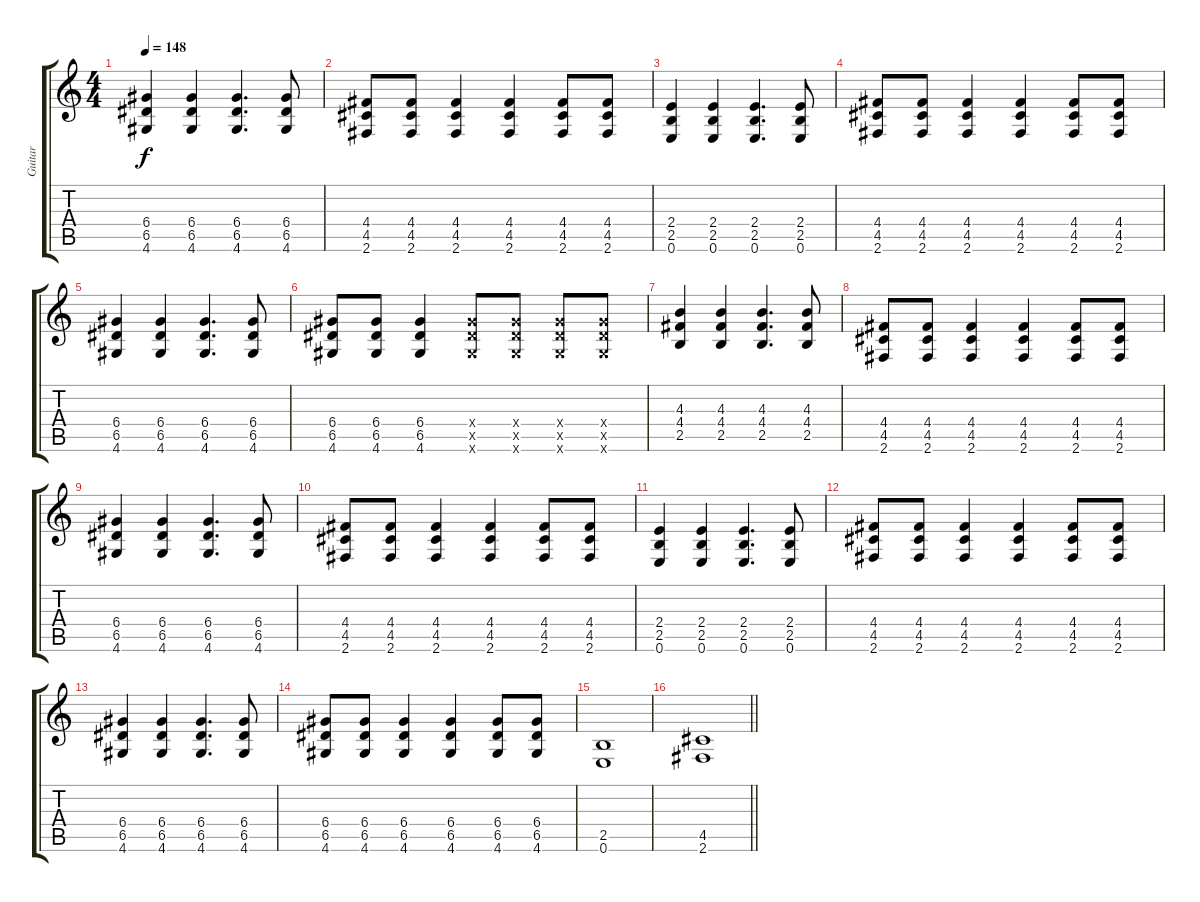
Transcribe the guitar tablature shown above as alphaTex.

\track ("Guitar" "Guitar") {instrument distortionguitar}
\staff {score tabs}
\tuning (E4 B3 G3 D3 A2 E2) {hide}
\ts (4 4)
\tempo 148
\clef g2
\ks c
(6.4 6.5 4.6).4{dy f} (6.4 6.5 4.6).4 (6.4 6.5 4.6).4{d} (6.4 6.5 4.6).8 |
(4.4 4.5 2.6).8 (4.4 4.5 2.6).8 (4.4 4.5 2.6).4 (4.4 4.5 2.6).4 (4.4 4.5 2.6).8 (4.4 4.5 2.6).8 |
(2.4 2.5 0.6).4 (2.4 2.5 0.6).4 (2.4 2.5 0.6).4{d} (2.4 2.5 0.6).8 |
(4.4 4.5 2.6).8 (4.4 4.5 2.6).8 (4.4 4.5 2.6).4 (4.4 4.5 2.6).4 (4.4 4.5 2.6).8 (4.4 4.5 2.6).8 |
(6.4 6.5 4.6).4 (6.4 6.5 4.6).4 (6.4 6.5 4.6).4{d} (6.4 6.5 4.6).8 |
(6.4 6.5 4.6).8 (6.4 6.5 4.6).8 (6.4 6.5 4.6).4 (6.4{x} 6.5{x} 4.6{x}).8 (6.4{x} 6.5{x} 4.6{x}).8 (6.4{x} 6.5{x} 4.6{x}).8 (6.4{x} 6.5{x} 4.6{x}).8 |
(4.3 4.4 2.5).4{volume 11 balance 8} (4.3 4.4 2.5).4 (4.3 4.4 2.5).4{d} (4.3 4.4 2.5).8 |
(4.4 4.5 2.6).8 (4.4 4.5 2.6).8 (4.4 4.5 2.6).4 (4.4 4.5 2.6).4 (4.4 4.5 2.6).8 (4.4 4.5 2.6).8 |
(6.4 6.5 4.6).4 (6.4 6.5 4.6).4 (6.4 6.5 4.6).4{d} (6.4 6.5 4.6).8 |
(4.4 4.5 2.6).8 (4.4 4.5 2.6).8 (4.4 4.5 2.6).4 (4.4 4.5 2.6).4 (4.4 4.5 2.6).8 (4.4 4.5 2.6).8 |
(2.4 2.5 0.6).4 (2.4 2.5 0.6).4 (2.4 2.5 0.6).4{d} (2.4 2.5 0.6).8 |
(4.4 4.5 2.6).8 (4.4 4.5 2.6).8 (4.4 4.5 2.6).4 (4.4 4.5 2.6).4 (4.4 4.5 2.6).8 (4.4 4.5 2.6).8 |
(6.4 6.5 4.6).4 (6.4 6.5 4.6).4 (6.4 6.5 4.6).4{d} (6.4 6.5 4.6).8 |
(6.4 6.5 4.6).8 (6.4 6.5 4.6).8 (6.4 6.5 4.6).4 (6.4 6.5 4.6).4 (6.4 6.5 4.6).8 (6.4 6.5 4.6).8 |
(2.5 0.6).1 |
\barLineRight lightlight
(4.5 2.6).1
